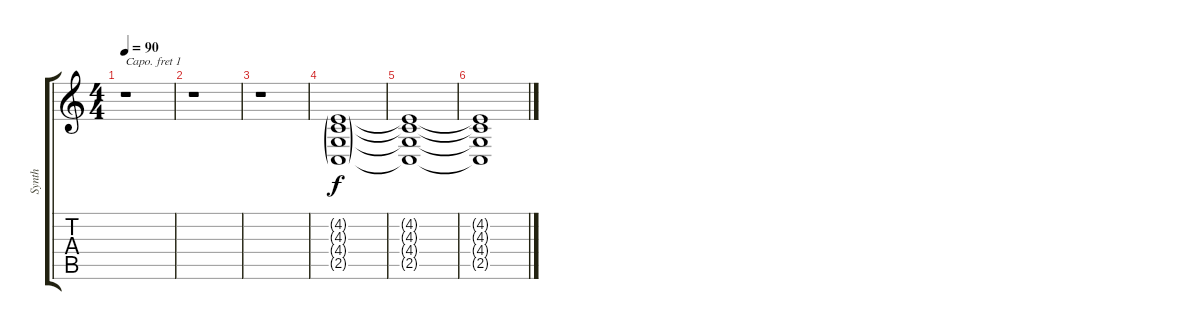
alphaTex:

\track ("Synth" "Synth") {instrument lead6voice}
\staff {score tabs}
\capo 1
\tuning (E4 B3 G3 D3 A2 E2) {hide}
\ts (4 4)
\tempo 90
\clef g2
\ks c
r.1{dy f} |
r.1 |
r.1 |
(4.2{g} 4.3{g} 4.4{g} 2.5{g}).1 |
(4.2{t} 4.3{t} 4.4{t} 2.5{t}).1 |
(4.2{t} 4.3{t} 4.4{t} 2.5{t}).1
